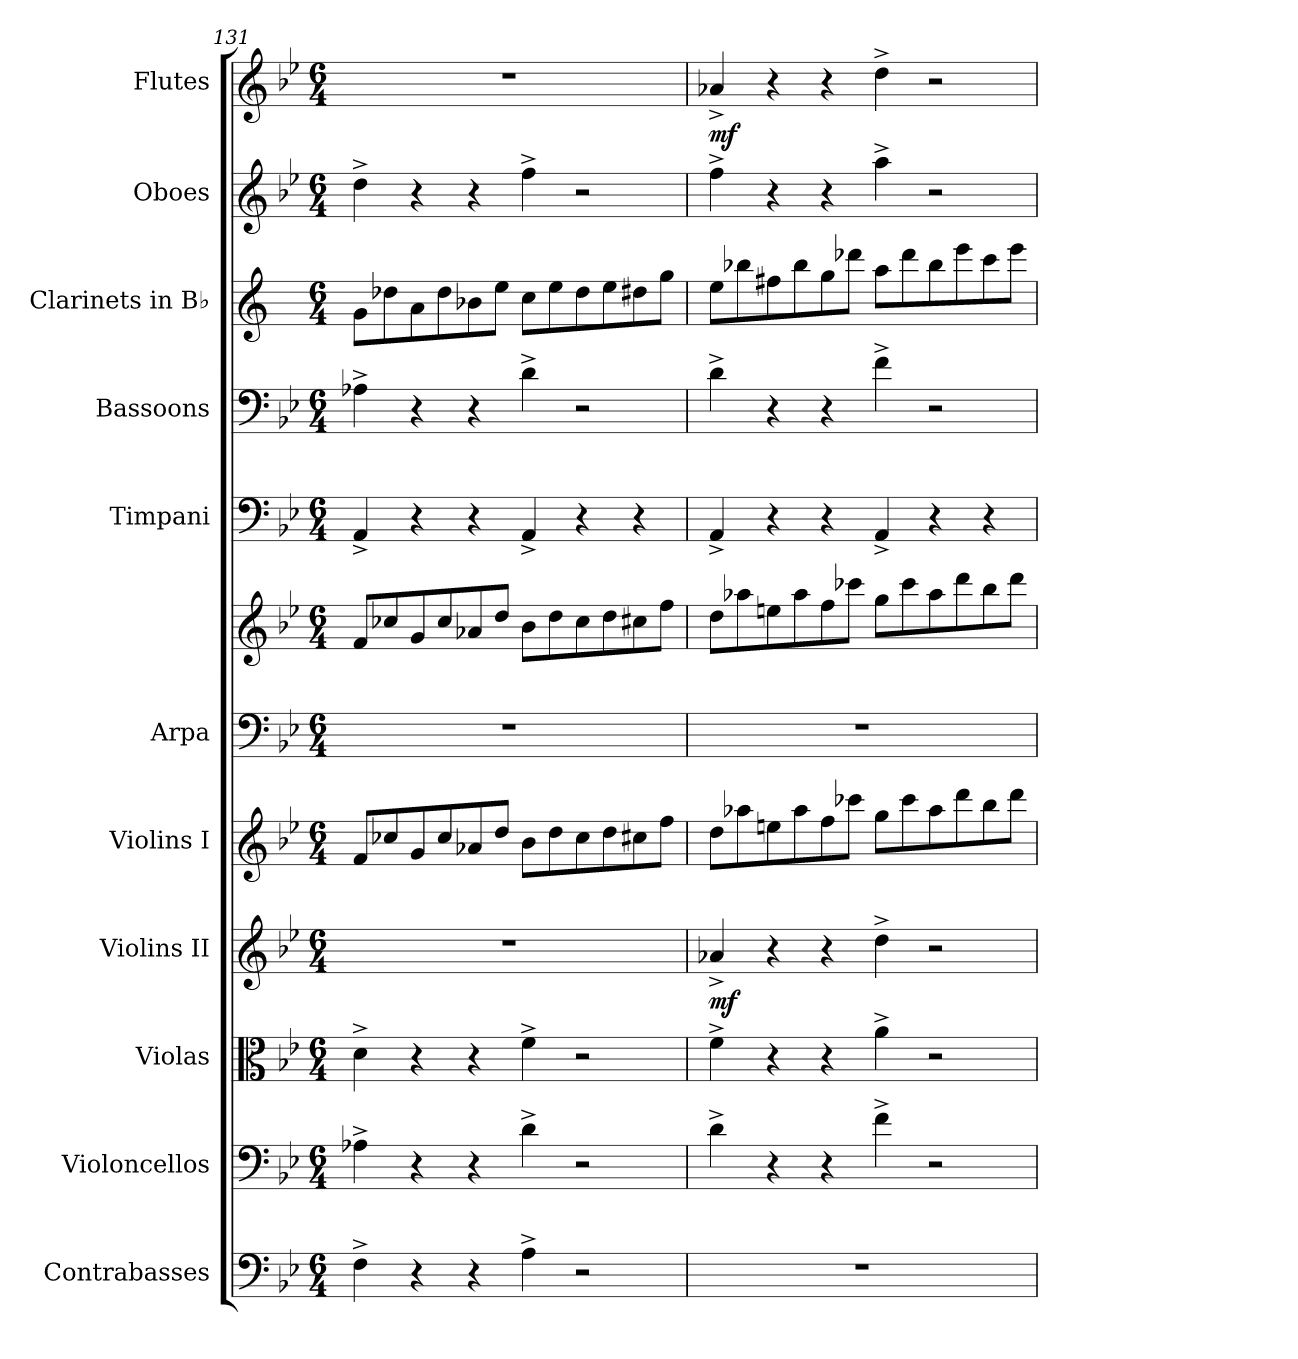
**kern	**kern	**kern	**kern	**dynam	**kern	**kern	**kern	**kern	**kern	**kern	**kern	**kern	**dynam
*part11	*part10	*part9	*part8	*part8	*part7	*part6	*part6	*part5	*part4	*part3	*part2	*part1	*part1
*staff12	*staff11	*staff10	*staff9	*staff9	*staff8	*staff7	*staff6	*staff5	*staff4	*staff3	*staff2	*staff1	*staff1
*I"Contrabasses	*I"Violoncellos	*I"Violas	*I"Violins II	*	*I"Violins I	*I"Arpa	*	*I"Timpani	*I"Bassoons	*I"Clarinets in B♭	*I"Oboes	*I"Flutes	*
*I'Cb.	*I'Vc.	*I'Vla.	*I'Vln. II	*	*I'Vln. I	*I'Arp.	*	*I'Timp.	*I'Bsn.	*	*I'Ob.	*I'Fl.	*
*clefF4	*clefF4	*clefC3	*clefG2	*	*clefG2	*clefF4	*clefG2	*clefF4	*clefF4	*clefG2	*clefG2	*clefG2	*
*ITrd7c12	*	*	*	*	*	*	*	*	*	*ITrd1c2	*	*	*
*k[b-e-]	*k[b-e-]	*k[b-e-]	*k[b-e-]	*	*k[b-e-]	*k[b-e-]	*k[b-e-]	*k[b-e-]	*k[b-e-]	*k[b-e-]	*k[b-e-]	*k[b-e-]	*
*M6/4	*M6/4	*M6/4	*M6/4	*	*M6/4	*M6/4	*M6/4	*M6/4	*M6/4	*M6/4	*M6/4	*M6/4	*
=131	=131	=131	=131	=131	=131	=131	=131	=131	=131	=131	=131	=131	=131
4FF^\	4A-X^\	4d^\	1.r	.	8f/L	1.r	8f/L	4AA^/	4A-X^\	8f\L	4dd^\	1.r	.
.	.	.	.	.	8cc-X/	.	8cc-X/	.	.	8cc-X\	.	.	.
4r	4r	4r	.	.	8g/	.	8g/	4r	4r	8g\	4r	.	.
.	.	.	.	.	8cc-/	.	8cc-/	.	.	8cc-\	.	.	.
4r	4r	4r	.	.	8a-X/	.	8a-X/	4r	4r	8a-X\	4r	.	.
.	.	.	.	.	8dd/J	.	8dd/J	.	.	8dd\J	.	.	.
4AA^\	4d^\	4f^\	.	.	8b-\L	.	8b-\L	4AA^/	4d^\	8b-\L	4ff^\	.	.
.	.	.	.	.	8dd\	.	8dd\	.	.	8dd\	.	.	.
2r	2r	2r	.	.	8cc-\	.	8cc-\	4r	2r	8cc-\	2r	.	.
.	.	.	.	.	8dd\	.	8dd\	.	.	8dd\	.	.	.
.	.	.	.	.	8cc#X\	.	8cc#X\	4r	.	8cc#X\	.	.	.
.	.	.	.	.	8ff\J	.	8ff\J	.	.	8ff\J	.	.	.
!!LO:PB:g=z
=132	=132	=132	=132	=132	=132	=132	=132	=132	=132	=132	=132	=132	=132
!	!	!	!	!LO:DY:b	!	!	!	!	!	!	!	!	!LO:DY:b
1.r	4d^\	4f^\	4a-X^/	mf	8dd\L	1.r	8dd\L	4AA^/	4d^\	8dd\L	4ff^\	4a-X^/	mf
.	.	.	.	.	8aa-X\	.	8aa-X\	.	.	8aa-X\	.	.	.
.	4r	4r	4r	.	8een\	.	8een\	4r	4r	8een\	4r	4r	.
.	.	.	.	.	8aa-\	.	8aa-\	.	.	8aa-\	.	.	.
.	4r	4r	4r	.	8ff\	.	8ff\	4r	4r	8ff\	4r	4r	.
.	.	.	.	.	8ccc-X\J	.	8ccc-X\J	.	.	8ccc-X\J	.	.	.
.	4f^\	4a^\	4dd^\	.	8gg\L	.	8gg\L	4AA^/	4f^\	8gg\L	4aa^\	4dd^\	.
.	.	.	.	.	8ccc-\	.	8ccc-\	.	.	8ccc-\	.	.	.
.	2r	2r	2r	.	8aa-\	.	8aa-\	4r	2r	8aa-\	2r	2r	.
.	.	.	.	.	8ddd\	.	8ddd\	.	.	8ddd\	.	.	.
.	.	.	.	.	8bb-\	.	8bb-\	4r	.	8bb-\	.	.	.
.	.	.	.	.	8ddd\J	.	8ddd\J	.	.	8ddd\J	.	.	.
=	=	=	=	=	=	=	=	=	=	=	=	=	=
*-	*-	*-	*-	*-	*-	*-	*-	*-	*-	*-	*-	*-	*-
